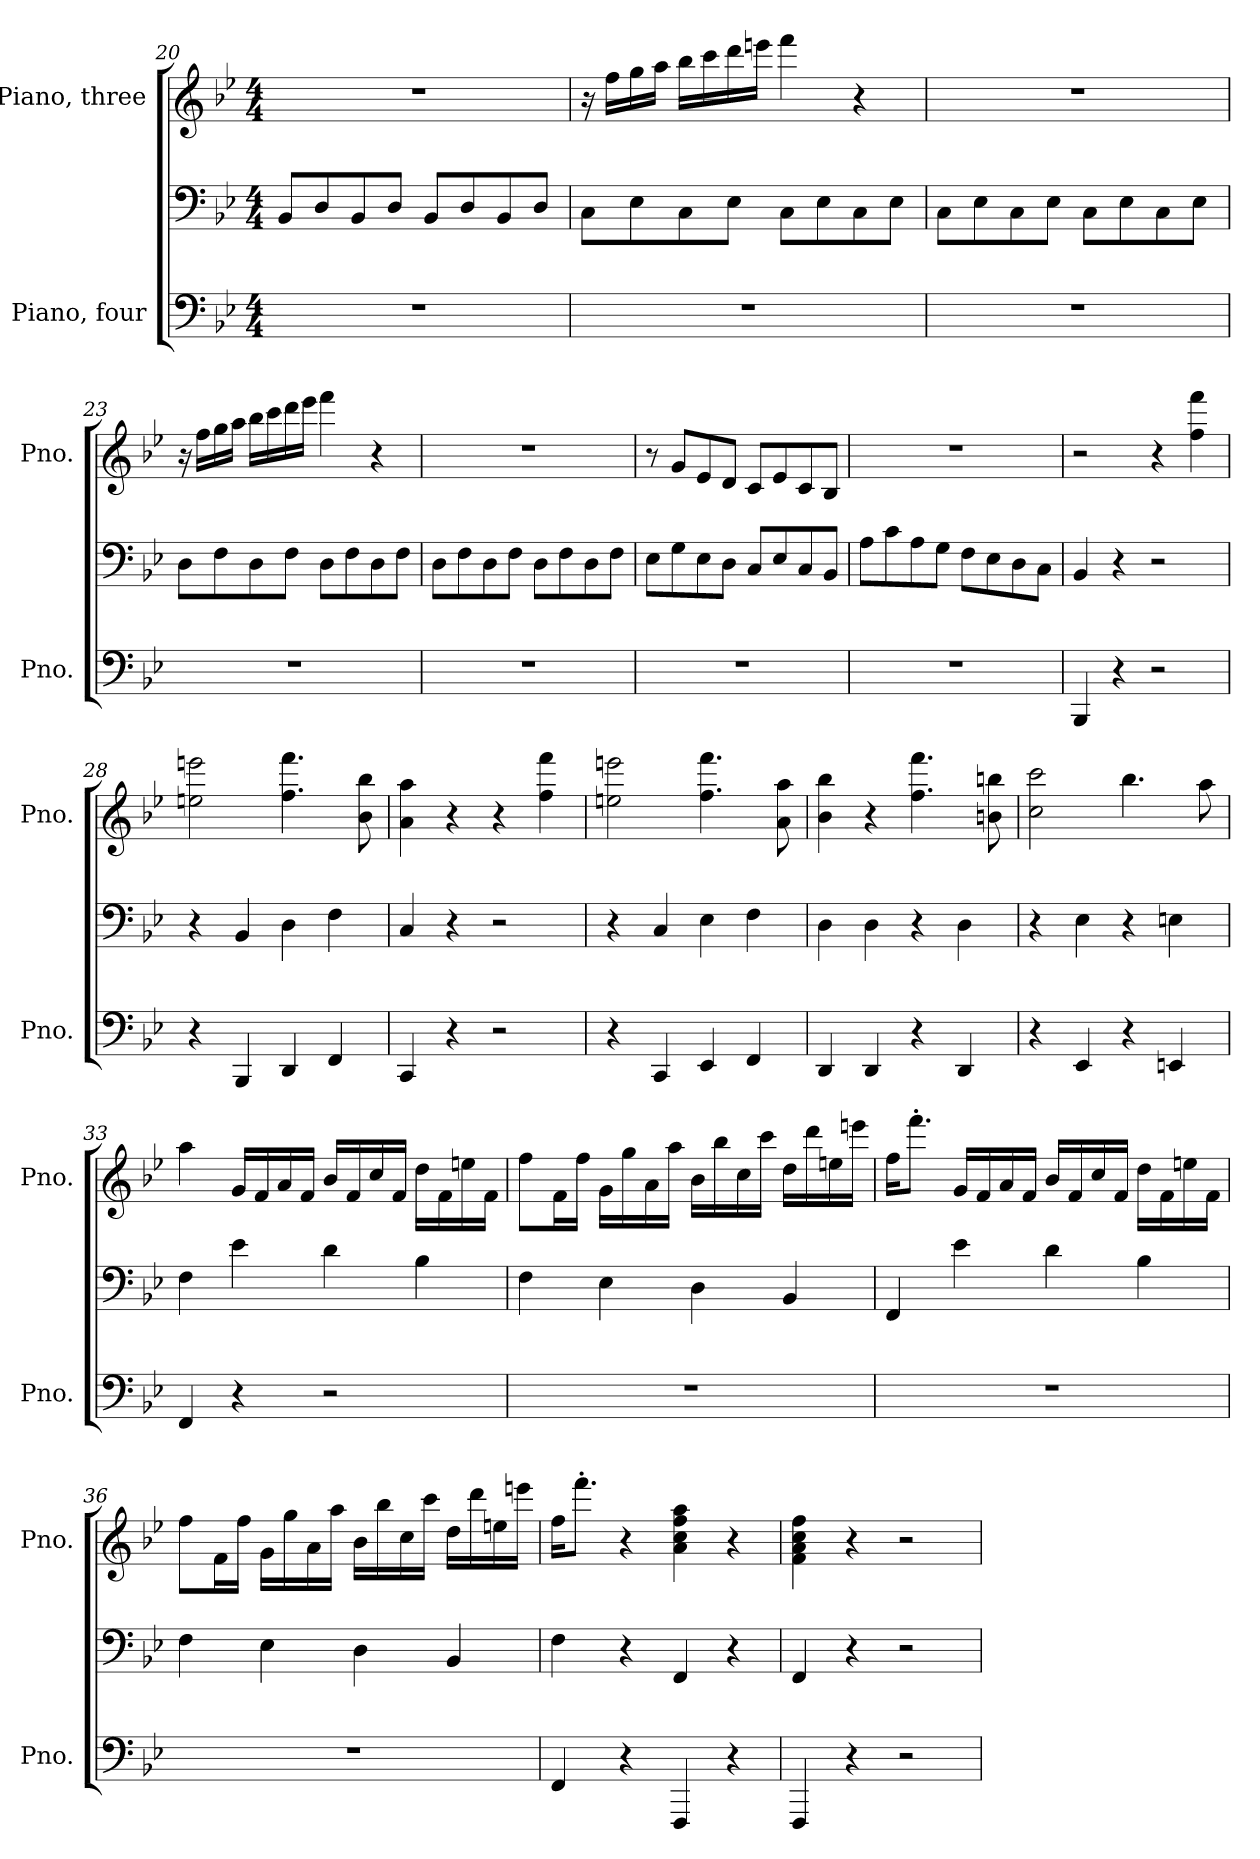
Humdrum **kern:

**kern	**kern	**kern
*part2	*part2	*part1
*staff3	*staff2	*staff1
*I"Piano, four	*	*I"Piano, three
*I'Pno.	*	*I'Pno.
*clefF4	*clefF4	*clefG2
*k[b-e-]	*k[b-e-]	*k[b-e-]
*M4/4	*M4/4	*M4/4
=20	=20	=20
1r	8BB-/L	1r
.	8D/	.
.	8BB-/	.
.	8D/J	.
.	8BB-/L	.
.	8D/	.
.	8BB-/	.
.	8D/J	.
!!LO:LB:g=z
=21	=21	=21
1r	8C\L	16r
.	.	16ff\LL
.	8E-\	16gg\
.	.	16aa\JJ
.	8C\	16bb-\LL
.	.	16ccc\
.	8E-\J	16ddd\
.	.	16eeen\JJ
.	8C\L	4fff\
.	8E-\	.
.	8C\	4r
.	8E-\J	.
=22	=22	=22
1r	8C\L	1r
.	8E-\	.
.	8C\	.
.	8E-\J	.
.	8C\L	.
.	8E-\	.
.	8C\	.
.	8E-\J	.
=23	=23	=23
1r	8D\L	16r
.	.	16ff\LL
.	8F\	16gg\
.	.	16aa\JJ
.	8D\	16bb-\LL
.	.	16ccc\
.	8F\J	16ddd\
.	.	16eee-\JJ
.	8D\L	4fff\
.	8F\	.
.	8D\	4r
.	8F\J	.
!!LO:PB:g=z
=24	=24	=24
1r	8D\L	1r
.	8F\	.
.	8D\	.
.	8F\J	.
.	8D\L	.
.	8F\	.
.	8D\	.
.	8F\J	.
=25	=25	=25
1r	8E-\L	8r
.	8G\	8g/L
.	8E-\	8e-/
.	8D\J	8d/J
.	8C/L	8c/L
.	8E-/	8e-/
.	8C/	8c/
.	8BB-/J	8B-/J
=26	=26	=26
1r	8A\L	1r
.	8c\	.
.	8A\	.
.	8G\J	.
.	8F\L	.
.	8E-\	.
.	8D\	.
.	8C\J	.
=27	=27	=27
4BBB-/	4BB-/	2r
4r	4r	.
2r	2r	4r
.	.	4ff\ 4fff\
=28	=28	=28
4r	4r	2een\ 2eeen\
4BBB-/	4BB-/	.
4DD/	4D\	4.ff\ 4.fff\
4FF/	4F\	.
.	.	8b-\ 8bb-\
=29	=29	=29
4CC/	4C/	4a\ 4aa\
4r	4r	4r
2r	2r	4r
.	.	4ff\ 4fff\
!!LO:LB:g=z
=30	=30	=30
4r	4r	2een\ 2eeen\
4CC/	4C/	.
4EE-/	4E-\	4.ff\ 4.fff\
4FF/	4F\	.
.	.	8a\ 8aa\
=31	=31	=31
4DD/	4D\	4b-\ 4bb-\
4DD/	4D\	4r
4r	4r	4.ff\ 4.fff\
4DD/	4D\	.
.	.	8bn\ 8bbn\
=32	=32	=32
4r	4r	2cc\ 2ccc\
4EE-/	4E-\	.
4r	4r	4.bb-\
4EEn/	4En\	.
.	.	8aa\
=33	=33	=33
4FF/	4F\	4aa\
4r	4e-\	16g/LL
.	.	16f/
.	.	16a/
.	.	16f/JJ
2r	4d\	16b-/LL
.	.	16f/
.	.	16cc/
.	.	16f/JJ
.	4B-\	16dd\LL
.	.	16f\
.	.	16een\
.	.	16f\JJ
!!LO:LB:g=z
=34	=34	=34
1r	4F\	8ff\L
.	.	16f\L
.	.	16ff\JJ
.	4E-\	16g\LL
.	.	16gg\
.	.	16a\
.	.	16aa\JJ
.	4D\	16b-\LL
.	.	16bb-\
.	.	16cc\
.	.	16ccc\JJ
.	4BB-/	16dd\LL
.	.	16ddd\
.	.	16een\
.	.	16eeen\JJ
=35	=35	=35
1r	4FF/	16ff\KL
.	.	8.fff'\J
.	4e-\	16g/LL
.	.	16f/
.	.	16a/
.	.	16f/JJ
.	4d\	16b-/LL
.	.	16f/
.	.	16cc/
.	.	16f/JJ
.	4B-\	16dd\LL
.	.	16f\
.	.	16een\
.	.	16f\JJ
!!LO:LB:g=z
=36	=36	=36
1r	4F\	8ff\L
.	.	16f\L
.	.	16ff\JJ
.	4E-\	16g\LL
.	.	16gg\
.	.	16a\
.	.	16aa\JJ
.	4D\	16b-\LL
.	.	16bb-\
.	.	16cc\
.	.	16ccc\JJ
.	4BB-/	16dd\LL
.	.	16ddd\
.	.	16een\
.	.	16eeen\JJ
=37	=37	=37
4FF/	4F\	16ff\KL
.	.	8.fff'\J
4r	4r	4r
4FFF/	4FF/	4a\ 4cc\ 4ff\ 4aa\
4r	4r	4r
=38	=38	=38
4FFF/	4FF/	4f\ 4a\ 4cc\ 4ff\
4r	4r	4r
2r	2r	2r
=	=	=
*-	*-	*-
